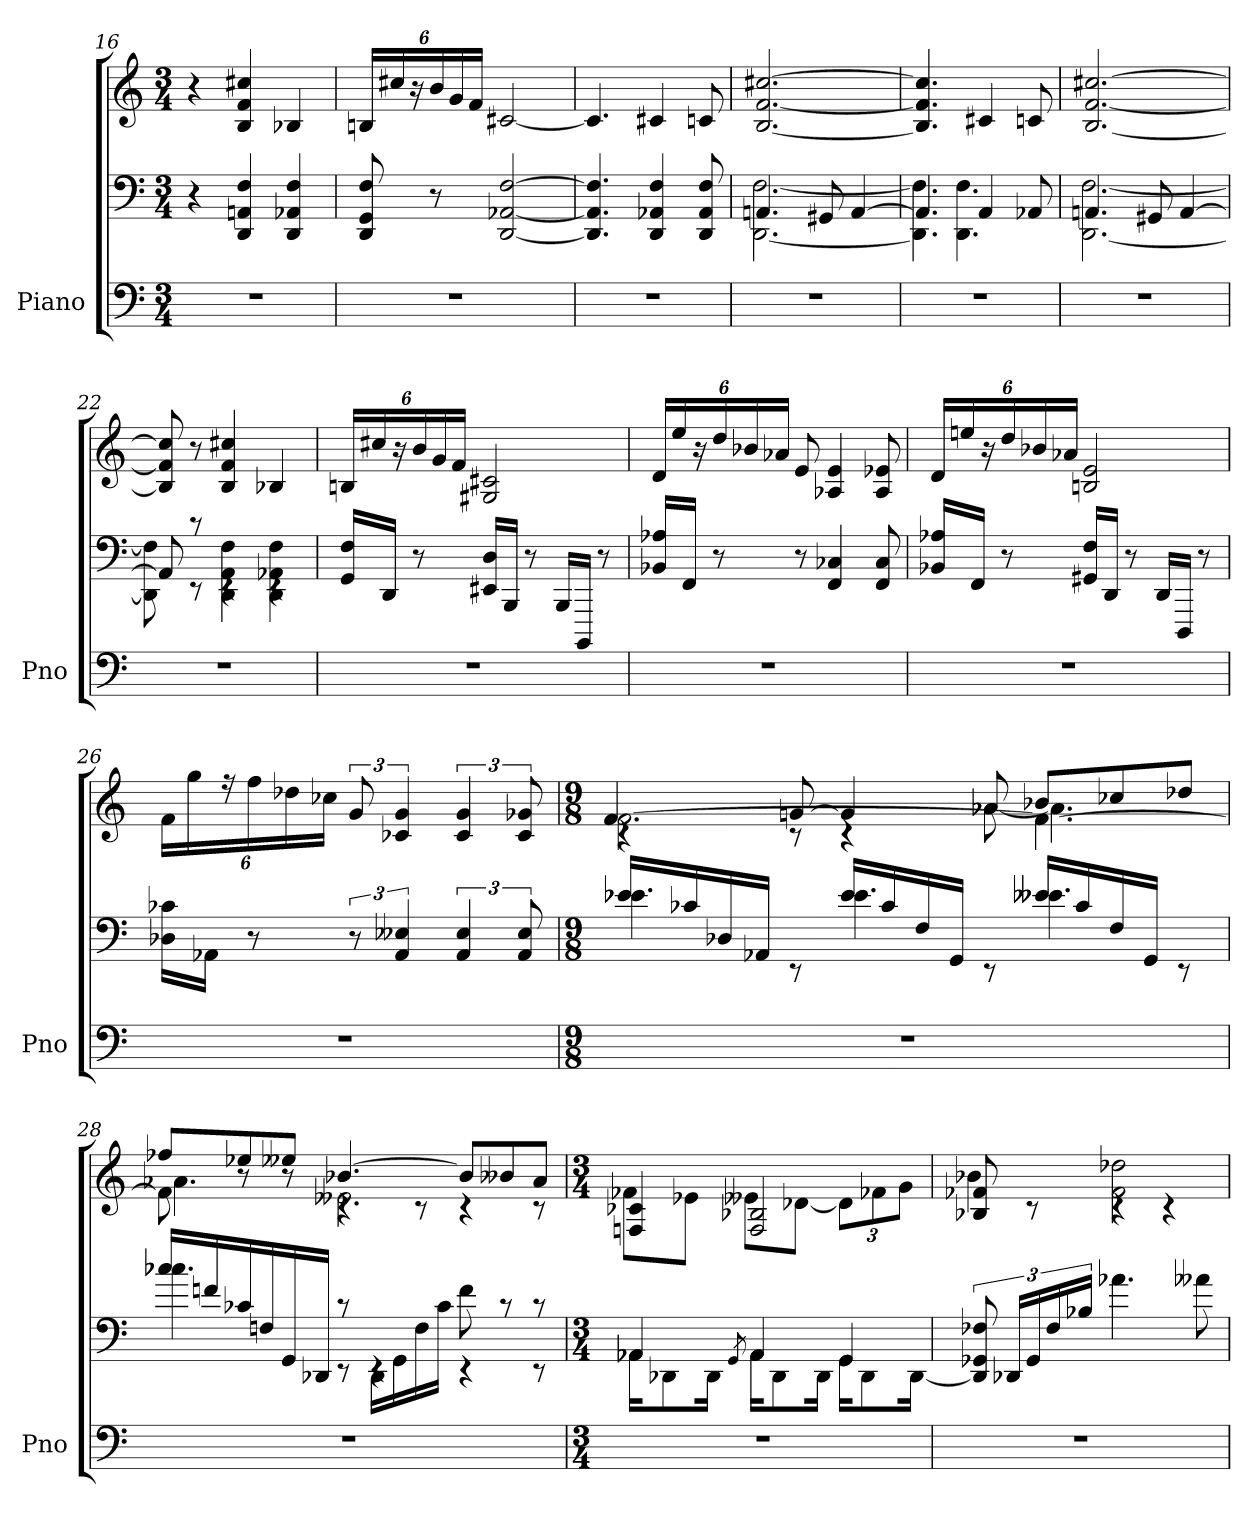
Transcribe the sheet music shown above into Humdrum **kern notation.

**kern	**kern	**kern
*part1	*part1	*part1
*staff3	*staff2	*staff1
*I"Piano	*	*
*I'Pno	*	*
*clefF4	*clefF4	*clefG2
*k[]	*k[]	*k[]
*M3/4	*M3/4	*M3/4
=16	=16	=16
2.r	4r	4r
.	4DD 4AAn 4F	4B 4f 4cc#X
.	4DD 4AA-X 4F	4B-X
=17	=17	=17
2.r	8DD 8GG 8F	24BnLL
.	.	24cc#X
.	.	24r
.	8r	24b
.	.	24g
.	.	24fJJ
.	[2DD [2AA-X [2F	[2c#X
=18	=18	=18
2.r	4.DD] 4.AA-] 4.F]	4.c#]
.	4DD 4AA-X 4F	4c#X
.	8DD 8AA- 8F	8cn
=19	=19	=19
*	*^	*
2.r	4.AAn	[2.DD [2.F	[2.B [2.f [2.cc#X
.	8GG#X	.	.
.	[4AA	.	.
=20	=20	=20	=20
2.r	4.AA]	4.DD] 4.F]	4.B] 4.f] 4.cc#]
.	4AA	4.DD 4.F	4c#X
.	8AA-X	.	8cn
=21	=21	=21	=21
2.r	4.AAn	[2.DD [2.F	[2.B [2.f [2.cc#X
.	8GG#X	.	.
.	[4AA	.	.
=22	=22	=22	=22
2.r	8AA]	8DD] 8F]	8B] 8f] 8cc#]
.	8rEE	8rc	8r
.	4rEE	4DD 4AA 4F	4B 4f 4cc#X
.	4rEE	4DD 4AA-X 4F	4B-X
*	*v	*v	*
=23	=23	=23
2.r	16GG 16FLL	24BnLL
.	.	24cc#X
.	16DDJJ	.
.	.	24r
.	8r	24b
.	.	24g
.	.	24fJJ
.	16EE#X 16DLL	2G#X 2c#X
.	16BBBJJ	.
.	8r	.
.	16BBBLL	.
.	16BBBBJJ	.
.	8r	.
=24	=24	=24
2.r	16BB-X 16A-XLL	24dLL
.	.	24ee
.	16FFJJ	.
.	.	24r
.	8r	24dd
.	.	24b-X
.	.	24a-XJJ
.	8r	8e
.	4FF 4C-X	4A-X 4e
.	8FF 8C-	8A- 8e-X
=25	=25	=25
2.r	16BB-X 16A-XLL	24dLL
.	.	24een
.	16FFJJ	.
.	.	24r
.	8r	24dd
.	.	24b-X
.	.	24a-XJJ
.	16GG#X 16FLL	2Bn 2e
.	16DDJJ	.
.	8r	.
.	16DDLL	.
.	16DDDJJ	.
.	8r	.
=26	=26	=26
2.r	16D-X 16c-XLL	24fLL
.	.	24gg
.	16AA-XJJ	.
.	.	24r
.	8r	24ff
.	.	24dd-X
.	.	24cc-XJJ
.	12r	12g
.	6AA- 6E--X	6c-X 6g
.	6AA- 6E--	6c- 6g
.	12AA- 12E--	12c- 12g-X
=27	=27	=27
*M9/8	*M9/8	*M9/8
*	*^	*^
*	*	*	*	*^
8%9r	16e-XLL	4.e-X	[2.f\	4rc	4f
.	16c-X	.	.	.	.
.	16D-X	.	.	.	.
.	16AA-XJJ	.	.	.	.
.	8rEE	.	.	8rc	[8gn
.	16e-LL	4.e-	.	4rc	4g]
.	16c-	.	.	.	.
.	16F	.	.	.	.
.	16GGJJ	.	.	.	.
.	8rEE	.	.	[8a-X	8a-X
.	16e--XLL	4.e--X	4.f\_	4.a-]	8b-XL
.	16c-	.	.	.	.
.	16F	.	.	.	8cc-X
.	16GGJJ	.	.	.	.
.	8rEE	.	.	.	8dd-XJ
=28	=28	=28	=28	=28	=28
8%9r	16cc-XLL	4.cc-X	8fn\]	4.a-X	8ff-XL
.	16fn	.	.	.	.
.	16c-X	.	8r	.	8ee-X
.	16Fn	.	.	.	.
.	16GG	.	8r	.	8ee--XJ
.	16DD-XJJ	.	.	.	.
.	8rEE	8rc	2.e--X\	4rc	[4.b-X
.	4rEE	16DD-LL	.	.	.
.	.	16GG	.	.	.
.	.	16F	.	8rc	.
.	.	16c-JJ	.	.	.
.	4rEE	8f	.	4rc	8b-L]
.	.	8rc	.	.	8b--X
.	8rEE	8rc	.	8rc	8a-J
*	*	*	*v	*v	*v
=29	=29	=29	=29
*M3/4	*M3/4	*	*M3/4
*	*	*	*^
2.r	4AA-X	16AA-XKL	4Fn 4c-X	8f-XL
.	.	8DD-X	.	.
.	.	.	.	8e-XJ
.	.	16DD-Jk	.	.
.	.	8qGG/	.	.
.	4AA-	16AA-KL	2F 2B-X	8e--XL
.	.	8DD-	.	.
.	.	.	.	[8d-XJ
.	.	16DD-Jk	.	.
.	4GG	16GGKL	.	12d-L]
.	.	8DD-	.	.
.	.	.	.	12f-X
.	.	.	.	12gJ
.	.	[16DD-Jk	.	.
*	*v	*v	*	*
=30	=30	=30	=30
2.r	12DD-] 12GG-X 12F-X	8B-X 8f-X	4b-X
.	24DD-XLL	.	.
.	24GG-	8rc	.
.	24F-	.	.
.	24B-XJJ	.	.
.	4.a-X	4rc	2f- 2dd-X
.	.	4rc	.
.	8a--X	.	.
*	*	*v	*v
=	=	=
*-	*-	*-
